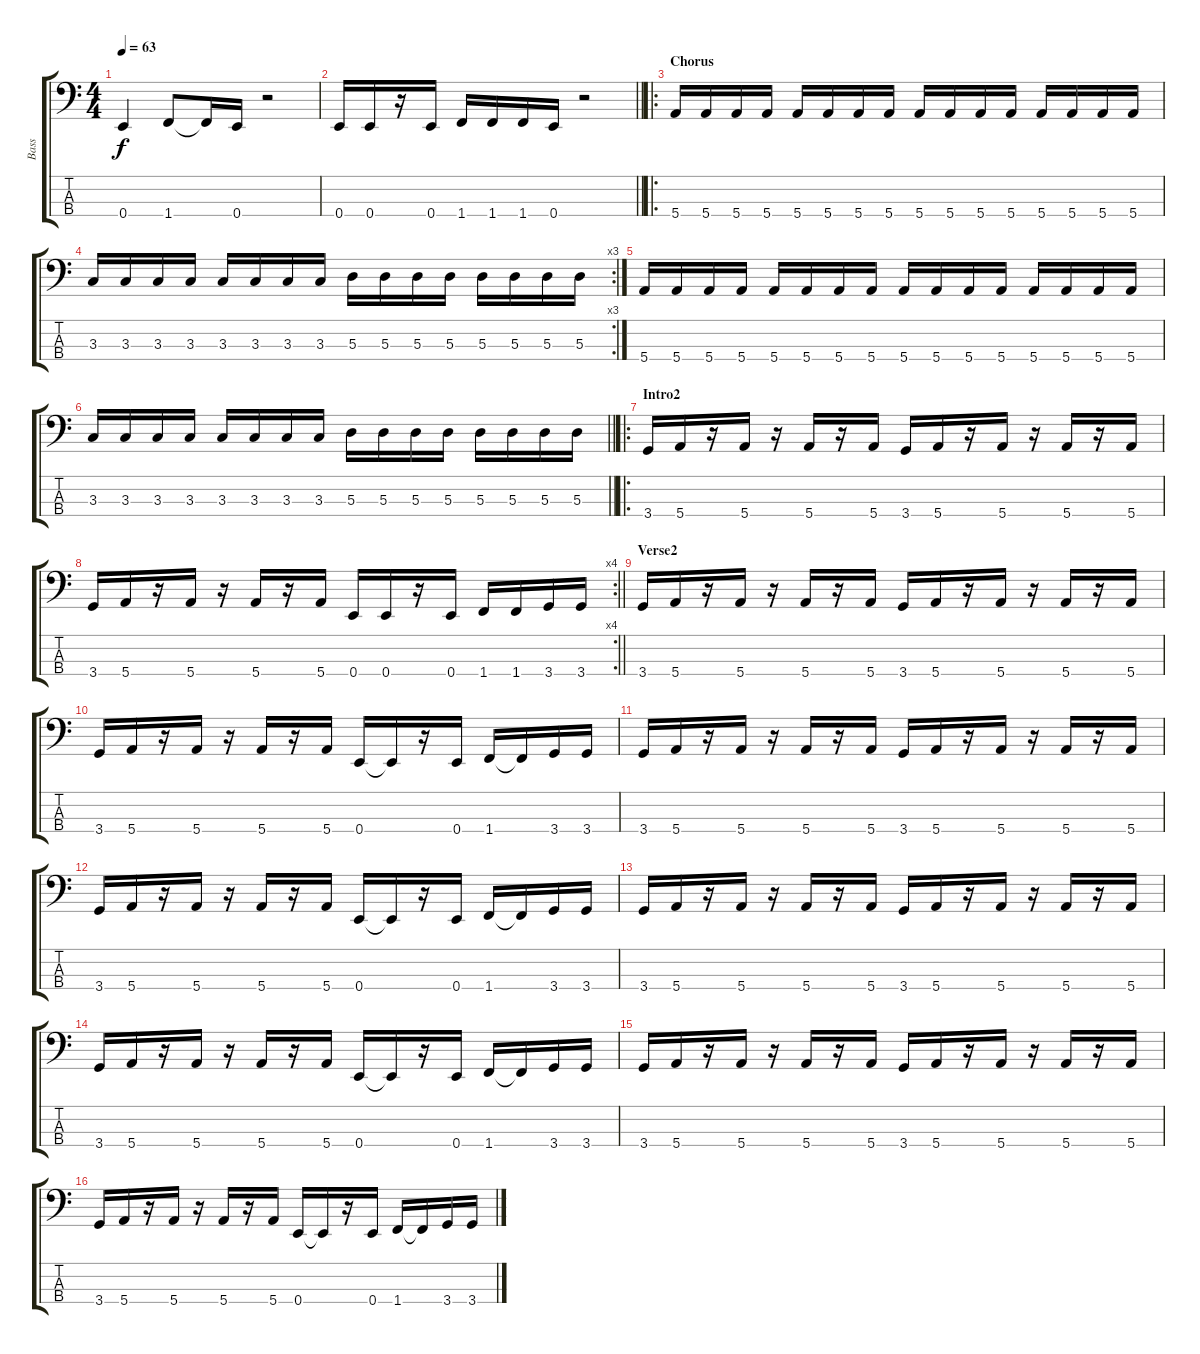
\track ("Bass" "Bass") {instrument electricbassfinger}
\staff {score tabs}
\tuning (G2 D2 A1 E1) {hide}
\ts (4 4)
\tempo 63
\clef f4
\ks c
0.4.4{dy f} 1.4.8 1.4{t}.16 0.4.16 r.2 |
\barLineRight lightlight
0.4.16 0.4.16 r.16 0.4.16 1.4.16 1.4.16 1.4.16 0.4.16 r.2 |
\ro
\section ("" "Chorus")
5.4.16 5.4.16 5.4.16 5.4.16 5.4.16 5.4.16 5.4.16 5.4.16 5.4.16 5.4.16 5.4.16 5.4.16 5.4.16 5.4.16 5.4.16 5.4.16 |
\rc 3
3.3.16 3.3.16 3.3.16 3.3.16 3.3.16 3.3.16 3.3.16 3.3.16 5.3.16 5.3.16 5.3.16 5.3.16 5.3.16 5.3.16 5.3.16 5.3.16 |
5.4.16 5.4.16 5.4.16 5.4.16 5.4.16 5.4.16 5.4.16 5.4.16 5.4.16 5.4.16 5.4.16 5.4.16 5.4.16 5.4.16 5.4.16 5.4.16 |
\barLineRight lightlight
3.3.16 3.3.16 3.3.16 3.3.16 3.3.16 3.3.16 3.3.16 3.3.16 5.3.16 5.3.16 5.3.16 5.3.16 5.3.16 5.3.16 5.3.16 5.3.16 |
\ro
\section ("" "Intro2")
3.4.16 5.4.16 r.16 5.4.16 r.16 5.4.16 r.16 5.4.16 3.4.16 5.4.16 r.16 5.4.16 r.16 5.4.16 r.16 5.4.16 |
\rc 4
\barLineRight lightlight
3.4.16 5.4.16 r.16 5.4.16 r.16 5.4.16 r.16 5.4.16 0.4.16 0.4.16 r.16 0.4.16 1.4.16 1.4.16 3.4.16 3.4.16 |
\section ("" "Verse2")
3.4.16 5.4.16 r.16 5.4.16 r.16 5.4.16 r.16 5.4.16 3.4.16 5.4.16 r.16 5.4.16 r.16 5.4.16 r.16 5.4.16 |
3.4.16 5.4.16 r.16 5.4.16 r.16 5.4.16 r.16 5.4.16 0.4.16 0.4{t}.16 r.16 0.4.16 1.4.16 1.4{t}.16 3.4.16 3.4.16 |
3.4.16 5.4.16 r.16 5.4.16 r.16 5.4.16 r.16 5.4.16 3.4.16 5.4.16 r.16 5.4.16 r.16 5.4.16 r.16 5.4.16 |
3.4.16 5.4.16 r.16 5.4.16 r.16 5.4.16 r.16 5.4.16 0.4.16 0.4{t}.16 r.16 0.4.16 1.4.16 1.4{t}.16 3.4.16 3.4.16 |
3.4.16 5.4.16 r.16 5.4.16 r.16 5.4.16 r.16 5.4.16 3.4.16 5.4.16 r.16 5.4.16 r.16 5.4.16 r.16 5.4.16 |
3.4.16 5.4.16 r.16 5.4.16 r.16 5.4.16 r.16 5.4.16 0.4.16 0.4{t}.16 r.16 0.4.16 1.4.16 1.4{t}.16 3.4.16 3.4.16 |
3.4.16 5.4.16 r.16 5.4.16 r.16 5.4.16 r.16 5.4.16 3.4.16 5.4.16 r.16 5.4.16 r.16 5.4.16 r.16 5.4.16 |
3.4.16 5.4.16 r.16 5.4.16 r.16 5.4.16 r.16 5.4.16 0.4.16 0.4{t}.16 r.16 0.4.16 1.4.16 1.4{t}.16 3.4.16 3.4.16
